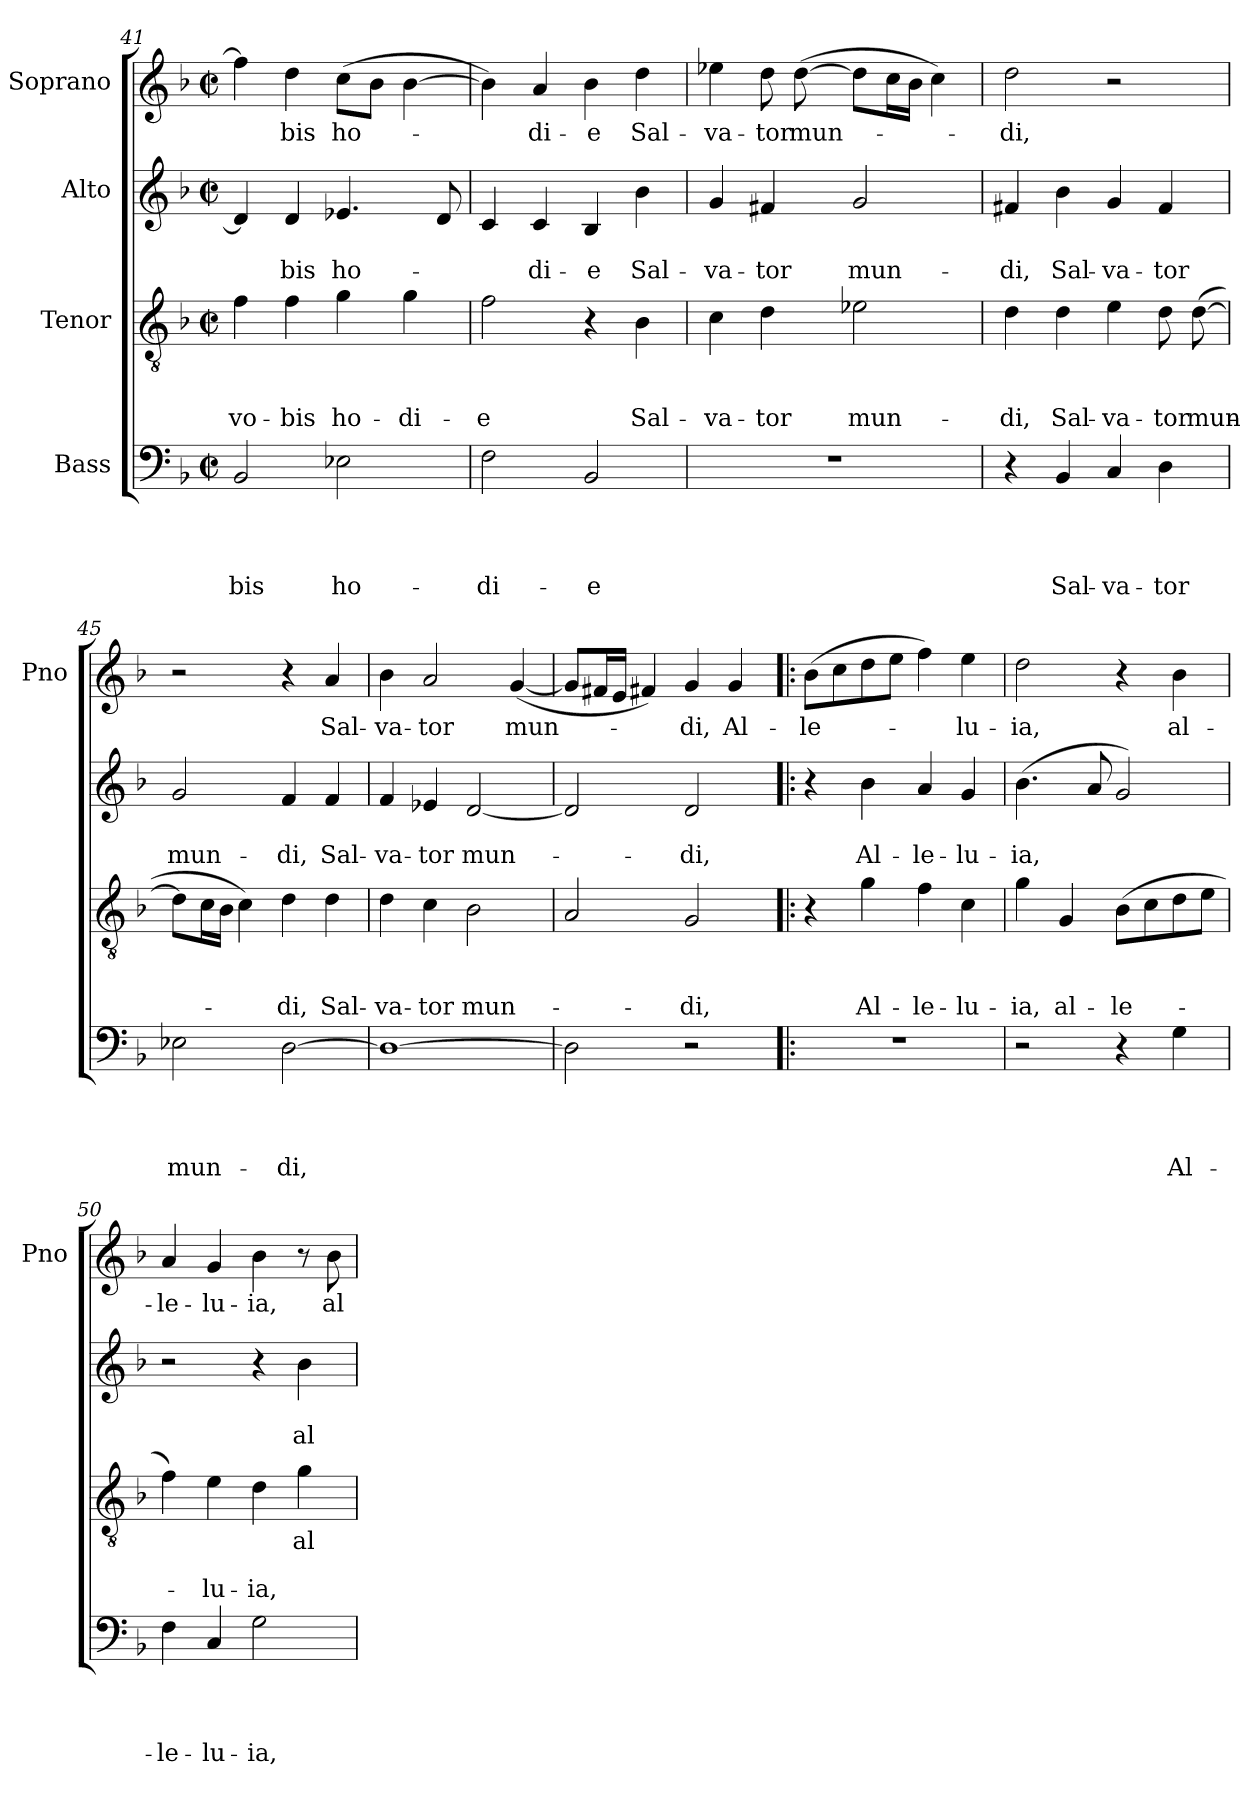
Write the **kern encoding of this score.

**kern	**text	**text	**text	**text	**kern	**text	**text	**text	**kern	**text	**text	**kern	**text
*part4	*part4	*part4	*part4	*part4	*part3	*part3	*part3	*part3	*part2	*part2	*part2	*part1	*part1
*staff4	*staff4	*staff4	*staff4	*staff4	*staff3	*staff3	*staff3	*staff3	*staff2	*staff2	*staff2	*staff1	*staff1
*I"Bass	*	*	*	*	*I"Tenor	*	*	*	*I"Alto	*	*	*I"Soprano	*
*	*	*	*	*	*	*	*	*	*	*	*	*I'Pno	*
!!LO:LB:g=z
*clefF4	*	*	*	*	*clefGv2	*	*	*	*clefG2	*	*	*clefG2	*
*k[b-]	*	*	*	*	*k[b-]	*	*	*	*k[b-]	*	*	*k[b-]	*
*F:	*	*	*	*	*F:	*	*	*	*F:	*	*	*F:	*
*M2/2	*	*	*	*	*M2/2	*	*	*	*M2/2	*	*	*M2/2	*
*met(c|)	*	*	*	*	*met(c|)	*	*	*	*met(c|)	*	*	*met(c|)	*
=41	=41	=41	=41	=41	=41	=41	=41	=41	=41	=41	=41	=41	=41
2BB-/	.	.	.	-­bis	4f\	.	.	vo-	4d/]	.	.	4ff\]	.
.	.	.	.	.	4f\	.	.	-bis	4d/	.	-bis	4dd\	-bis
2E-X\	.	.	.	ho-	4g\	.	.	ho-	4.e-X/	.	ho-	(8cc\L	ho-
.	.	.	.	.	.	.	.	.	.	.	.	8b-\J	.
.	.	.	.	.	4g\	.	.	-di-	.	.	.	[4b-\	.
.	.	.	.	.	.	.	.	.	8d/	.	.	.	.
=42	=42	=42	=42	=42	=42	=42	=42	=42	=42	=42	=42	=42	=42
2F\	.	.	.	-­di-	2f\	.	.	-­e	4c/	.	-­	4b-\])	-­
.	.	.	.	.	.	.	.	.	4c/	.	di-	4a/	di-
2BB-/	.	.	.	-e	4r	.	.	.	4B-/	.	-e	4b-\	-e
.	.	.	.	.	4B-\	.	.	Sal-	4b-\	.	Sal-	4dd\	Sal-
=43	=43	=43	=43	=43	=43	=43	=43	=43	=43	=43	=43	=43	=43
1r	.	.	.	.	4c\	.	.	-va-	4g/	.	-va-	4ee-X\	-va-
.	.	.	.	.	4d\	.	.	-tor	4f#X/	.	-tor	8dd\	-tor
.	.	.	.	.	.	.	.	.	.	.	.	([8dd\	mun-
.	.	.	.	.	2e-X\	.	.	mun-	2g/	.	mun-	8dd\L]	.
.	.	.	.	.	.	.	.	.	.	.	.	16cc\L	.
.	.	.	.	.	.	.	.	.	.	.	.	16b-\JJ	.
.	.	.	.	.	.	.	.	.	.	.	.	4cc\)	.
=44	=44	=44	=44	=44	=44	=44	=44	=44	=44	=44	=44	=44	=44
4r	.	.	.	.	4d\	.	.	-di,	4f#/	.	-di,	2dd\	-di,
4BB-/	.	.	.	Sal-	4d\	.	.	Sal-	4b-\	.	Sal-	.	.
4C/	.	.	.	-va-	4e\	.	.	-va-	4g/	.	-va-	2r	.
4D\	.	.	.	-tor	8d\	.	.	-tor	4f#/	.	-tor	.	.
.	.	.	.	.	([8d\	.	.	mun-	.	.	.	.	.
=45	=45	=45	=45	=45	=45	=45	=45	=45	=45	=45	=45	=45	=45
2E-X\	.	.	.	mun-	8d\L]	.	.	.	2g/	.	mun-	2r	.
.	.	.	.	.	16c\L	.	.	.	.	.	.	.	.
.	.	.	.	.	16B-\JJ	.	.	.	.	.	.	.	.
.	.	.	.	.	4c\)	.	.	.	.	.	.	.	.
[2D\	.	.	.	-di,	4d\	.	.	-di,	4f/	.	-di,	4r	.
.	.	.	.	.	4d\	.	.	Sal-	4f/	.	Sal-	4a/	Sal-
!!LO:LB:g=z
=46	=46	=46	=46	=46	=46	=46	=46	=46	=46	=46	=46	=46	=46
1D_	.	.	.	.	4d\	.	.	-va-	4f/	.	-va-	4b-\	-va-
.	.	.	.	.	4c\	.	.	-tor	4e-/	.	-tor	2a/	-tor
.	.	.	.	.	2B-\	.	.	mun-	[2d/	.	mun-	.	.
.	.	.	.	.	.	.	.	.	.	.	.	([4g/	mun-
=47	=47	=47	=47	=47	=47	=47	=47	=47	=47	=47	=47	=47	=47
2D\]	.	.	.	.	2A/	.	.	.	2d/]	.	.	8g/L]	.
.	.	.	.	.	.	.	.	.	.	.	.	16f#/L	.
.	.	.	.	.	.	.	.	.	.	.	.	16e/JJ	.
.	.	.	.	.	.	.	.	.	.	.	.	4f#X/)	.
2r	.	.	.	.	2G/	.	.	-di,	2d/	.	-di,	4g/	-di,
.	.	.	.	.	.	.	.	.	.	.	.	4g/	Al-
=48!|:	=48!|:	=48!|:	=48!|:	=48!|:	=48!|:	=48!|:	=48!|:	=48!|:	=48!|:	=48!|:	=48!|:	=48!|:	=48!|:
1r	.	.	.	.	4r	.	.	.	4r	.	.	(8b-\L	-­le-
.	.	.	.	.	.	.	.	.	.	.	.	8cc\	.
.	.	.	.	.	4g\	.	.	Al-	4b-\	.	Al-	8dd\	.
.	.	.	.	.	.	.	.	.	.	.	.	8ee\J	.
.	.	.	.	.	4f\	.	.	-le-	4a/	.	-le-	4ff\)	.
.	.	.	.	.	4c\	.	.	-lu-	4g/	.	-lu-	4ee\	-lu-
=49	=49	=49	=49	=49	=49	=49	=49	=49	=49	=49	=49	=49	=49
2r	.	.	.	.	4g\	.	.	-ia,	(4.b-\	.	-ia,	2dd\	-ia,
.	.	.	.	.	4G/	.	.	al-	.	.	.	.	.
.	.	.	.	.	.	.	.	.	8a/	.	.	.	.
4r	.	.	.	.	(8B-\L	.	.	-le-	2g/)	.	.	4r	.
.	.	.	.	.	8c\	.	.	.	.	.	.	.	.
4G\	.	.	.	Al-	8d\	.	.	.	.	.	.	4b-\	al-
.	.	.	.	.	8e\J	.	.	.	.	.	.	.	.
=50	=50	=50	=50	=50	=50	=50	=50	=50	=50	=50	=50	=50	=50
4F\	.	.	.	-le-	4f\)	.	.	.	2r	.	.	4a/	-le-
4C/	.	.	.	-lu-	4e\	.	.	-lu-	.	.	.	4g/	-lu-
2G\	.	.	.	-ia,	4d\	.	.	-ia,	4r	.	.	4b-\	-ia,
.	.	.	.	.	4g\	al-	.	.	4b-\	.	al-	8r	.
.	.	.	.	.	.	.	.	.	.	.	.	8b-\	al-
=	=	=	=	=	=	=	=	=	=	=	=	=	=
*-	*-	*-	*-	*-	*-	*-	*-	*-	*-	*-	*-	*-	*-
